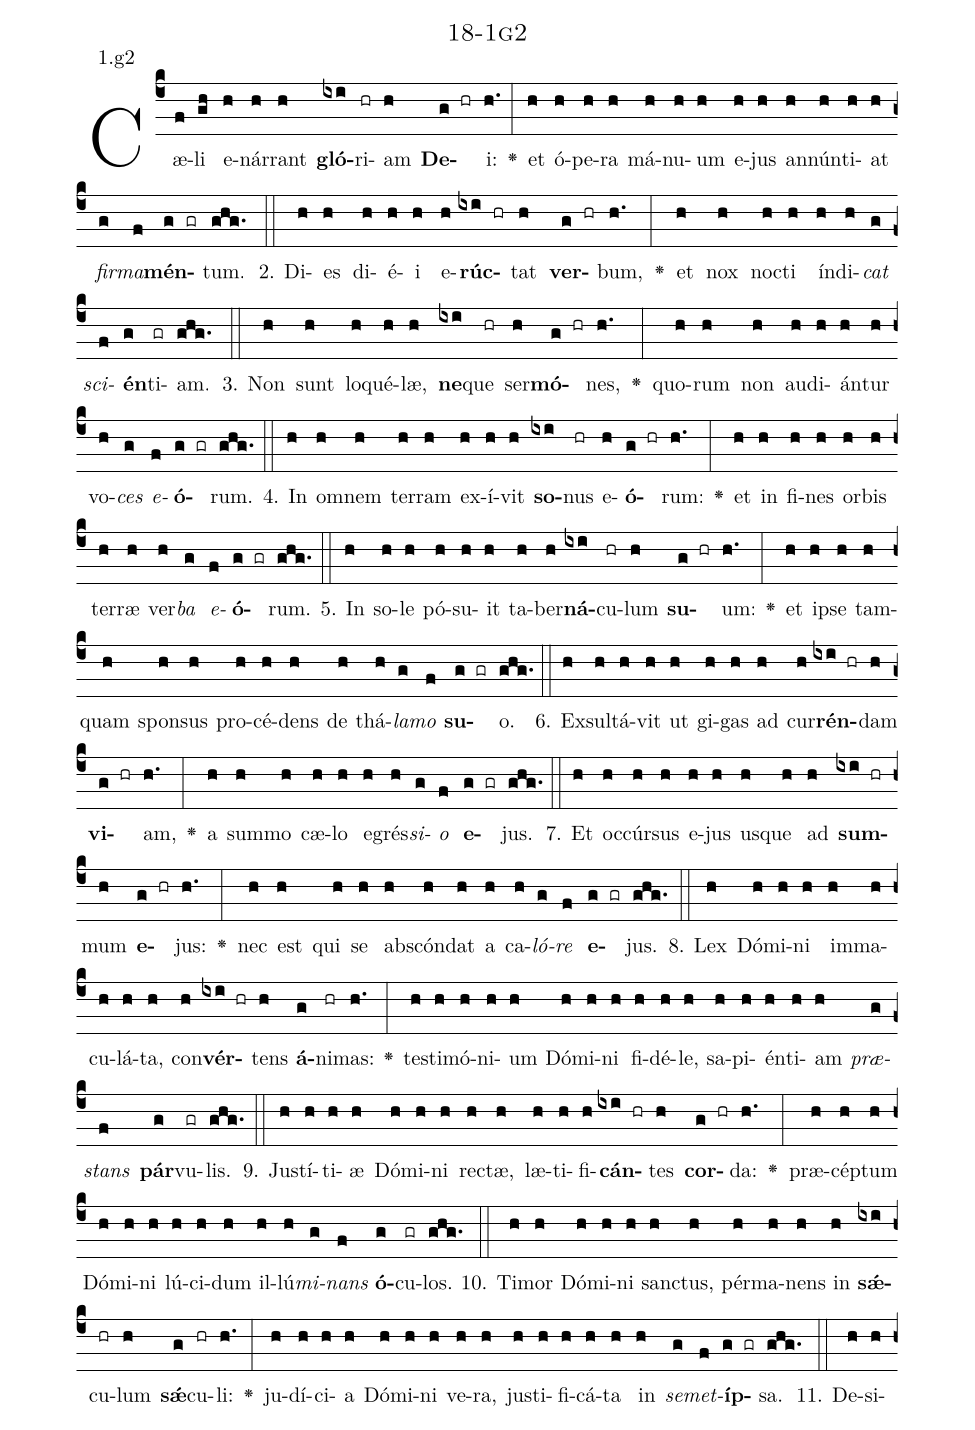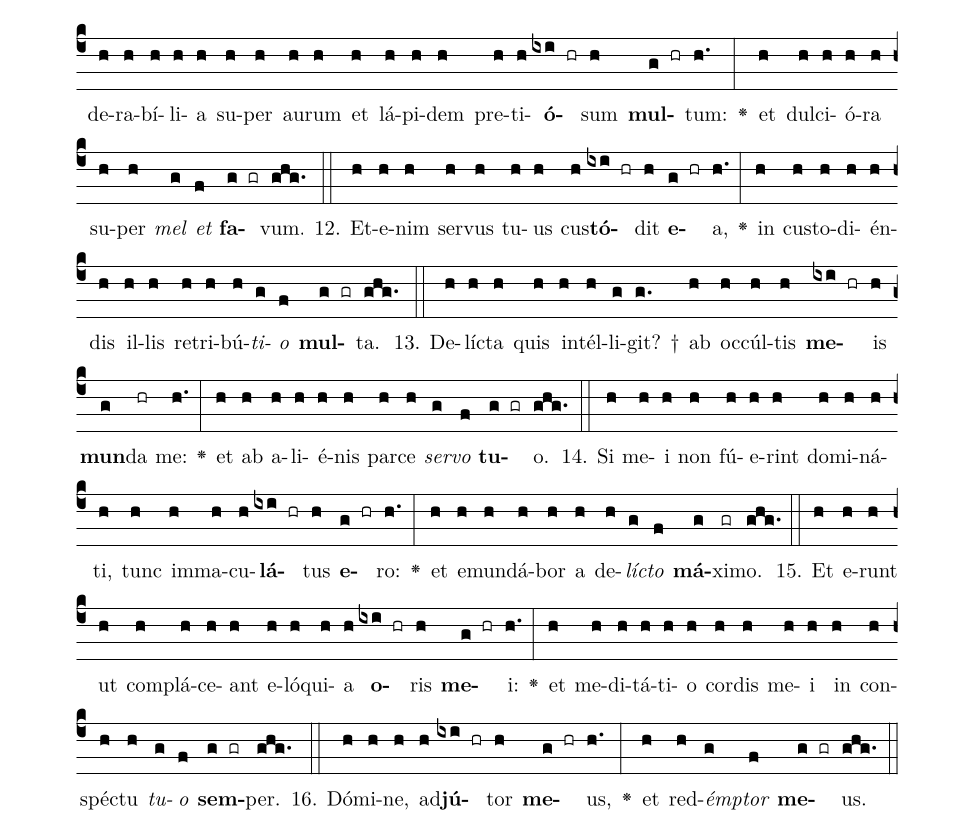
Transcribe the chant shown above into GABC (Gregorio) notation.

name: 18-1g2;
annotation: 1.g2;
%%
(c4)Cæ(f)li(gh) e(h)nár(h)rant(h) <b>gló</b>(ixi)ri(hr)am(h) <b>De</b>(g hr)i:(h.) <v>\greheightstar</v>(:) et(h) ó(h)pe(h)ra(h) má(h)nu(h)um(h) e(h)jus(h) an(h)nún(h)ti(h)at(h) <i>fir</i>(g)<i>ma</i>(f)<b>mén</b>(g gr)tum.(ghg.) (::)
2. Di(h)es(h) di(h)é(h)i(h) e(h)<b>rúc</b>(ixi hr)tat(h) <b>ver</b>(g hr)bum,(h.) <v>\greheightstar</v>(:) et(h) nox(h) noc(h)ti(h) ín(h)di(h)<i>cat</i>(g) <i>sci</i>(f)<b>én</b>(g)ti(gr)am.(ghg.) (::)
3. Non(h) sunt(h) lo(h)qué(h)læ,(h) <b>ne</b>(ixi)que(hr) ser(h)<b>mó</b>(g hr)nes,(h.) <v>\greheightstar</v>(:) quo(h)rum(h) non(h) au(h)di(h)án(h)tur(h) vo(h)<i>ces</i>(g) <i>e</i>(f)<b>ó</b>(g gr)rum.(ghg.) (::)
4. In(h) om(h)nem(h) ter(h)ram(h) ex(h)í(h)vit(h) <b>so</b>(ixi)nus(hr) e(h)<b>ó</b>(g hr)rum:(h.) <v>\greheightstar</v>(:) et(h) in(h) fi(h)nes(h) or(h)bis(h) ter(h)ræ(h) ver(h)<i>ba</i>(g) <i>e</i>(f)<b>ó</b>(g gr)rum.(ghg.) (::)
5. In(h) so(h)le(h) pó(h)su(h)it(h) ta(h)ber(h)<b>ná</b>(ixi)cu(hr)lum(h) <b>su</b>(g hr)um:(h.) <v>\greheightstar</v>(:) et(h) ip(h)se(h) tam(h)quam(h) spon(h)sus(h) pro(h)cé(h)dens(h) de(h) thá(h)<i>la</i>(g)<i>mo</i>(f) <b>su</b>(g gr)o.(ghg.) (::)
6. Ex(h)sul(h)tá(h)vit(h) ut(h) gi(h)gas(h) ad(h) cur(h)<b>rén</b>(ixi hr)dam(h) <b>vi</b>(g hr)am,(h.) <v>\greheightstar</v>(:) a(h) sum(h)mo(h) cæ(h)lo(h) e(h)grés(h)<i>si</i>(g)<i>o</i>(f) <b>e</b>(g gr)jus.(ghg.) (::)
7. Et(h) oc(h)cúr(h)sus(h) e(h)jus(h) us(h)que(h) ad(h) <b>sum</b>(ixi hr)mum(h) <b>e</b>(g hr)jus:(h.) <v>\greheightstar</v>(:) nec(h) est(h) qui(h) se(h) abs(h)cón(h)dat(h) a(h) ca(h)<i>ló</i>(g)<i>re</i>(f) <b>e</b>(g gr)jus.(ghg.) (::)
8. Lex(h) Dó(h)mi(h)ni(h) im(h)ma(h)cu(h)lá(h)ta,(h) con(h)<b>vér</b>(ixi hr)tens(h) <b>á</b>(g)ni(hr)mas:(h.) <v>\greheightstar</v>(:) tes(h)ti(h)mó(h)ni(h)um(h) Dó(h)mi(h)ni(h) fi(h)dé(h)le,(h) sa(h)pi(h)én(h)ti(h)am(h) <i>præ</i>(g)<i>stans</i>(f) <b>pár</b>(g)vu(gr)lis.(ghg.) (::)
9. Jus(h)tí(h)ti(h)æ(h) Dó(h)mi(h)ni(h) rec(h)tæ,(h) læ(h)ti(h)fi(h)<b>cán</b>(ixi hr)tes(h) <b>cor</b>(g hr)da:(h.) <v>\greheightstar</v>(:) præ(h)cép(h)tum(h) Dó(h)mi(h)ni(h) lú(h)ci(h)dum(h) il(h)lú(h)<i>mi</i>(g)<i>nans</i>(f) <b>ó</b>(g)cu(gr)los.(ghg.) (::)
10. Ti(h)mor(h) Dó(h)mi(h)ni(h) sanc(h)tus,(h) pér(h)ma(h)nens(h) in(h) <b>sǽ</b>(ixi)cu(hr)lum(h) <b>sǽ</b>(g)cu(hr)li:(h.) <v>\greheightstar</v>(:) ju(h)dí(h)ci(h)a(h) Dó(h)mi(h)ni(h) ve(h)ra,(h) jus(h)ti(h)fi(h)cá(h)ta(h) in(h) <i>se</i>(g)<i>met</i>(f)<b>íp</b>(g gr)sa.(ghg.) (::)
11. De(h)si(h)de(h)ra(h)bí(h)li(h)a(h) su(h)per(h) au(h)rum(h) et(h) lá(h)pi(h)dem(h) pre(h)ti(h)<b>ó</b>(ixi hr)sum(h) <b>mul</b>(g hr)tum:(h.) <v>\greheightstar</v>(:) et(h) dul(h)ci(h)ó(h)ra(h) su(h)per(h) <i>mel</i>(g) <i>et</i>(f) <b>fa</b>(g gr)vum.(ghg.) (::)
12. Et(h)e(h)nim(h) ser(h)vus(h) tu(h)us(h) cus(h)<b>tó</b>(ixi hr)dit(h) <b>e</b>(g hr)a,(h.) <v>\greheightstar</v>(:) in(h) cus(h)to(h)di(h)én(h)dis(h) il(h)lis(h) re(h)tri(h)bú(h)<i>ti</i>(g)<i>o</i>(f) <b>mul</b>(g gr)ta.(ghg.) (::)
13. De(h)líc(h)ta(h) quis(h) in(h)tél(h)li(g)git? †(g.) ab(h) oc(h)cúl(h)tis(h) <b>me</b>(ixi hr)is(h) <b>mun</b>(g)da(hr) me:(h.) <v>\greheightstar</v>(:) et(h) ab(h) a(h)li(h)é(h)nis(h) par(h)ce(h) <i>ser</i>(g)<i>vo</i>(f) <b>tu</b>(g gr)o.(ghg.) (::)
14. Si(h) me(h)i(h) non(h) fú(h)e(h)rint(h) do(h)mi(h)ná(h)ti,(h) tunc(h) im(h)ma(h)cu(h)<b>lá</b>(ixi hr)tus(h) <b>e</b>(g hr)ro:(h.) <v>\greheightstar</v>(:) et(h) e(h)mun(h)dá(h)bor(h) a(h) de(h)<i>líc</i>(g)<i>to</i>(f) <b>má</b>(g)xi(gr)mo.(ghg.) (::)
15. Et(h) e(h)runt(h) ut(h) com(h)plá(h)ce(h)ant(h) e(h)ló(h)qui(h)a(h) <b>o</b>(ixi hr)ris(h) <b>me</b>(g hr)i:(h.) <v>\greheightstar</v>(:) et(h) me(h)di(h)tá(h)ti(h)o(h) cor(h)dis(h) me(h)i(h) in(h) con(h)spéc(h)tu(h) <i>tu</i>(g)<i>o</i>(f) <b>sem</b>(g gr)per.(ghg.) (::)
16. Dó(h)mi(h)ne,(h) ad(h)<b>jú</b>(ixi hr)tor(h) <b>me</b>(g hr)us,(h.) <v>\greheightstar</v>(:) et(h) red(h)<i>émp</i>(g)<i>tor</i>(f) <b>me</b>(g gr)us.(ghg.) (::)
